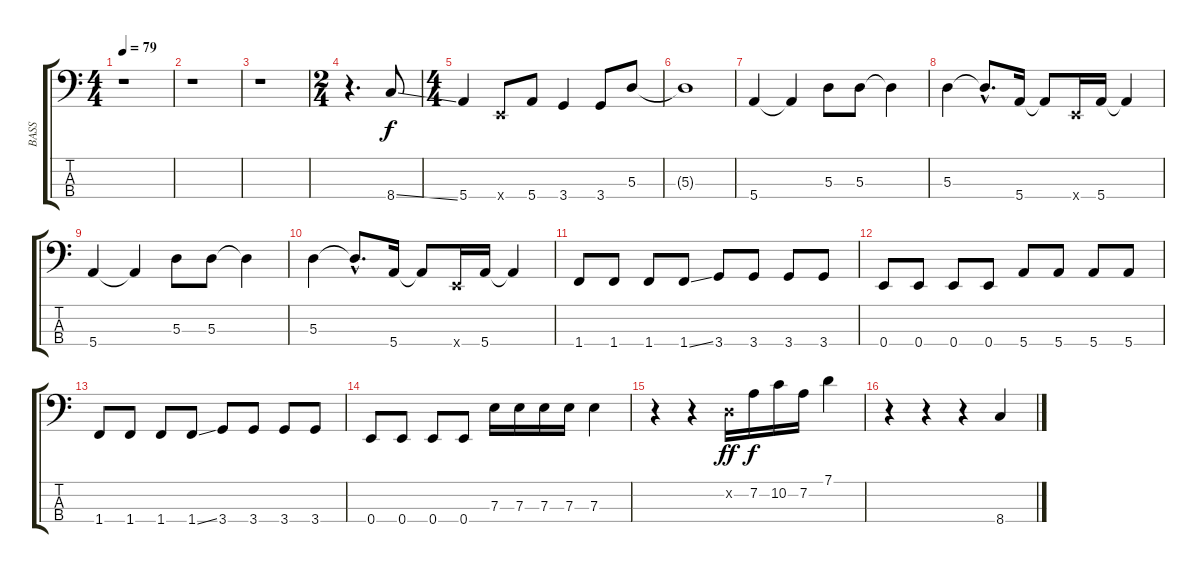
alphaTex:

\track ("BASS" "BASS") {instrument electricbassfinger}
\staff {score tabs}
\tuning (G2 D2 A1 E1) {hide}
\ts (4 4)
\tempo 79
\clef f4
\ks c
r.1{dy f instrument electricbassfinger} |
r.1 |
r.1 |
\ts (2 4)
r.4{d} 8.4{ss}.8 |
\ts (4 4)
5.4.4 0.4{x}.8 5.4.8 3.4.4 3.4.8 5.3.8 |
5.3{t}.1 |
5.4.4 5.4{t}.4 5.3.8 5.3.8 5.3{t}.4 |
5.3.4 5.3{hac t}.8{d} 5.4.16 5.4{t}.8 0.4{x}.16 5.4.16 5.4{t}.4 |
5.4.4 5.4{t}.4 5.3.8 5.3.8 5.3{t}.4 |
5.3.4 5.3{hac t}.8{d} 5.4.16 5.4{t}.8 0.4{x}.16 5.4.16 5.4{t}.4 |
1.4.8 1.4.8 1.4.8 1.4{ss}.8 3.4.8 3.4.8 3.4.8 3.4.8 |
0.4.8 0.4.8 0.4.8 0.4.8 5.4.8 5.4.8 5.4.8 5.4.8 |
1.4.8 1.4.8 1.4.8 1.4{ss}.8 3.4.8 3.4.8 3.4.8 3.4.8 |
0.4.8 0.4.8 0.4.8 0.4.8 7.3.16 7.3.16 7.3.16 7.3.16 7.3.4 |
r.4 r.4 0.2{x}.16{dy ff} 7.2.16{dy f} 10.2.16 7.2.16 7.1.4 |
r.4 r.4 r.4 8.4{ss}.4
